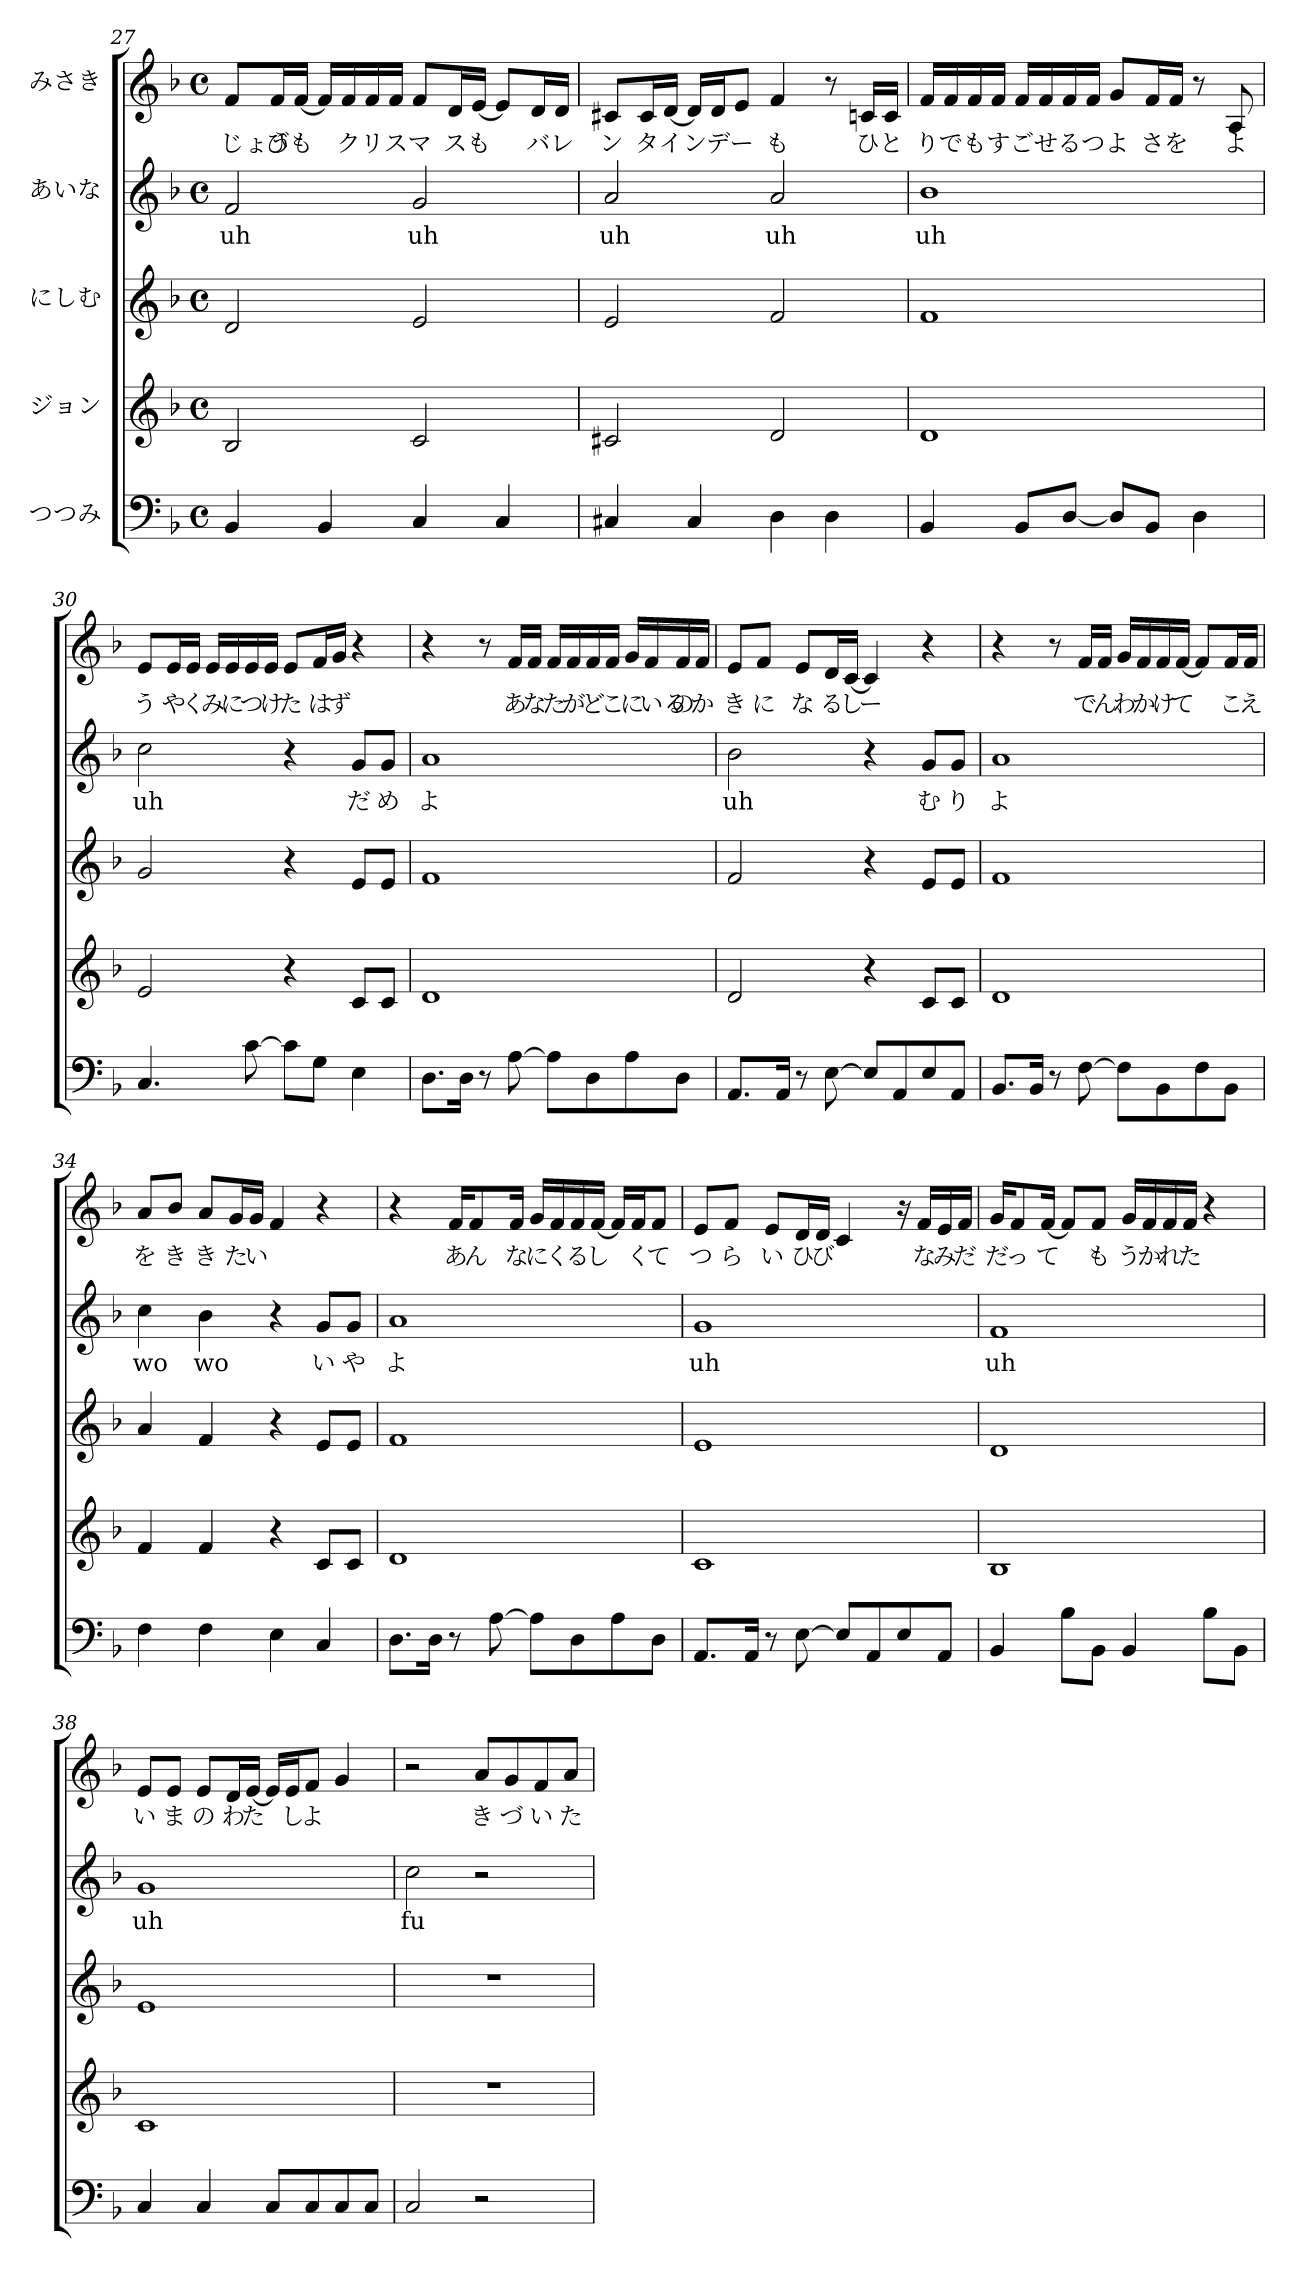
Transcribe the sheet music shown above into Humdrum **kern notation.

**kern	**kern	**kern	**kern	**text	**kern	**text
*part5	*part4	*part3	*part2	*part2	*part1	*part1
*staff5	*staff4	*staff3	*staff2	*staff2	*staff1	*staff1
*I"つつみ	*I"ジョン	*I"にしむ	*I"あいな	*	*I"みさき	*
*clefF4	*clefG2	*clefG2	*clefG2	*	*clefG2	*
*k[b-]	*k[b-]	*k[b-]	*k[b-]	*	*k[b-]	*
*M4/4	*M4/4	*M4/4	*M4/4	*	*M4/4	*
*met(c)	*met(c)	*met(c)	*met(c)	*	*met(c)	*
=27	=27	=27	=27	=27	=27	=27
4BB-	2B-	2d	2f	uh	8fL	じょう
.	.	.	.	.	16fL	び
.	.	.	.	.	[16fJJ	も
4BB-	.	.	.	.	16fLL]	.
.	.	.	.	.	16f	ク
.	.	.	.	.	16f	リ
.	.	.	.	.	16fJJ	ス
4C	2c	2e	2g	uh	8fL	マ
.	.	.	.	.	16dL	ス
.	.	.	.	.	[16eJJ	も
4C	.	.	.	.	8eL]	.
.	.	.	.	.	16dL	バ
.	.	.	.	.	16dJJ	レ
=28	=28	=28	=28	=28	=28	=28
4C#X	2c#X	2e	2a	uh	8c#XL	ン
.	.	.	.	.	16c#L	タ
.	.	.	.	.	[16dJJ	イン
4C#	.	.	.	.	16dLL]	.
.	.	.	.	.	16dJ	デ
.	.	.	.	.	8eJ	ー
4D	2d	2f	2a	uh	4f	も
4D	.	.	.	.	8r	.
.	.	.	.	.	16cnLL	ひ
.	.	.	.	.	16cJJ	と
=29	=29	=29	=29	=29	=29	=29
4BB-	1d	1f	1b-	uh	16fLL	り
.	.	.	.	.	16f	で
.	.	.	.	.	16f	も
.	.	.	.	.	16fJJ	す
8BB-L	.	.	.	.	16fLL	ご
.	.	.	.	.	16f	せ
[8DJ	.	.	.	.	16f	る
.	.	.	.	.	16fJJ	つ
8DL]	.	.	.	.	8gL	よ
8BB-J	.	.	.	.	16fL	さ
.	.	.	.	.	16fJJ	を
4D	.	.	.	.	8r	.
.	.	.	.	.	8A	よ
=30	=30	=30	=30	=30	=30	=30
4.C	2e	2g	2cc	uh	8eL	う
.	.	.	.	.	16eL	や
.	.	.	.	.	16eJJ	く
.	.	.	.	.	16eLL	み
.	.	.	.	.	16e	に
[8c	.	.	.	.	16e	つ
.	.	.	.	.	16eJJ	け
8cL]	4r	4r	4r	.	8eL	た
8GJ	.	.	.	.	16fL	は
.	.	.	.	.	16gJJ	ず
4E	8cL	8eL	8gL	だ	4r	.
.	8cJ	8eJ	8gJ	め	.	.
=31	=31	=31	=31	=31	=31	=31
8.DL	1d	1f	1a	よ	4r	.
16DJk	.	.	.	.	.	.
8r	.	.	.	.	8r	.
[8A	.	.	.	.	16fLL	あ
.	.	.	.	.	16fJJ	な
8AL]	.	.	.	.	16fLL	た
.	.	.	.	.	16f	が
8D	.	.	.	.	16f	ど
.	.	.	.	.	16fJJ	こ
8A	.	.	.	.	16gLL	に
.	.	.	.	.	16f	いる
8DJ	.	.	.	.	16f	の
.	.	.	.	.	16fJJ	か
=32	=32	=32	=32	=32	=32	=32
8.AAL	2d	2f	2b-	uh	8eL	き
.	.	.	.	.	8fJ	に
16AAJk	.	.	.	.	.	.
8r	.	.	.	.	8eL	な
[8E	.	.	.	.	16dL	る
.	.	.	.	.	[16cJJ	し
8EL]	4r	4r	4r	.	4c]	ー
8AA	.	.	.	.	.	.
8E	8cL	8eL	8gL	む	4r	.
8AAJ	8cJ	8eJ	8gJ	り	.	.
=33	=33	=33	=33	=33	=33	=33
8.BB-L	1d	1f	1a	よ	4r	.
16BB-Jk	.	.	.	.	.	.
8r	.	.	.	.	8r	.
[8F	.	.	.	.	16fLL	で
.	.	.	.	.	16fJJ	ん
8FL]	.	.	.	.	16gLL	わ
.	.	.	.	.	16f	か
8BB-	.	.	.	.	16f	け
.	.	.	.	.	[16fJJ	て
8F	.	.	.	.	8fL]	.
8BB-J	.	.	.	.	16fL	こ
.	.	.	.	.	16fJJ	え
=34	=34	=34	=34	=34	=34	=34
4F	4f	4a	4cc	wo	8aL	を
.	.	.	.	.	8b-J	き
4F	4f	4f	4b-	wo	8aL	き
.	.	.	.	.	16gL	た
.	.	.	.	.	16gJJ	い
4E	4r	4r	4r	.	4f	.
4C	8cL	8eL	8gL	い	4r	.
.	8cJ	8eJ	8gJ	や	.	.
=35	=35	=35	=35	=35	=35	=35
8.DL	1d	1f	1a	よ	4r	.
16DJk	.	.	.	.	.	.
8r	.	.	.	.	16fKL	あ
.	.	.	.	.	8f	ん
[8A	.	.	.	.	.	.
.	.	.	.	.	16fJk	な
8AL]	.	.	.	.	16gLL	に
.	.	.	.	.	16f	く
8D	.	.	.	.	16f	る
.	.	.	.	.	[16fJJ	し
8A	.	.	.	.	16fLL]	.
.	.	.	.	.	16fJ	く
8DJ	.	.	.	.	8fJ	て
=36	=36	=36	=36	=36	=36	=36
8.AAL	1c	1e	1g	uh	8eL	つ
.	.	.	.	.	8fJ	ら
16AAJk	.	.	.	.	.	.
8r	.	.	.	.	8eL	い
[8E	.	.	.	.	16dL	ひ
.	.	.	.	.	16dJJ	び
8EL]	.	.	.	.	4c	.
8AA	.	.	.	.	.	.
8E	.	.	.	.	16r	.
.	.	.	.	.	16fLL	な
8AAJ	.	.	.	.	16e	み
.	.	.	.	.	16fJJ	だ
=37	=37	=37	=37	=37	=37	=37
4BB-	1B-	1d	1f	uh	16gKL	だ
.	.	.	.	.	8f	っ
.	.	.	.	.	[16fJk	て
8B-L	.	.	.	.	8fL]	.
8BB-J	.	.	.	.	8fJ	も
4BB-	.	.	.	.	16gLL	う
.	.	.	.	.	16f	か
.	.	.	.	.	16f	れ
.	.	.	.	.	16fJJ	た
8B-L	.	.	.	.	4r	.
8BB-J	.	.	.	.	.	.
=38	=38	=38	=38	=38	=38	=38
4C	1c	1e	1g	uh	8eL	い
.	.	.	.	.	8eJ	ま
4C	.	.	.	.	8eL	の
.	.	.	.	.	16dL	わ
.	.	.	.	.	[16eJJ	た
8CL	.	.	.	.	16eLL]	.
.	.	.	.	.	16eJ	し
8C	.	.	.	.	8fJ	よ
8C	.	.	.	.	4g	.
8CJ	.	.	.	.	.	.
=39	=39	=39	=39	=39	=39	=39
2C	1r	1r	2cc	fu	2r	.
2r	.	.	2r	.	8aL	き
.	.	.	.	.	8g	づ
.	.	.	.	.	8f	い
.	.	.	.	.	8aJ	た
=	=	=	=	=	=	=
*-	*-	*-	*-	*-	*-	*-
